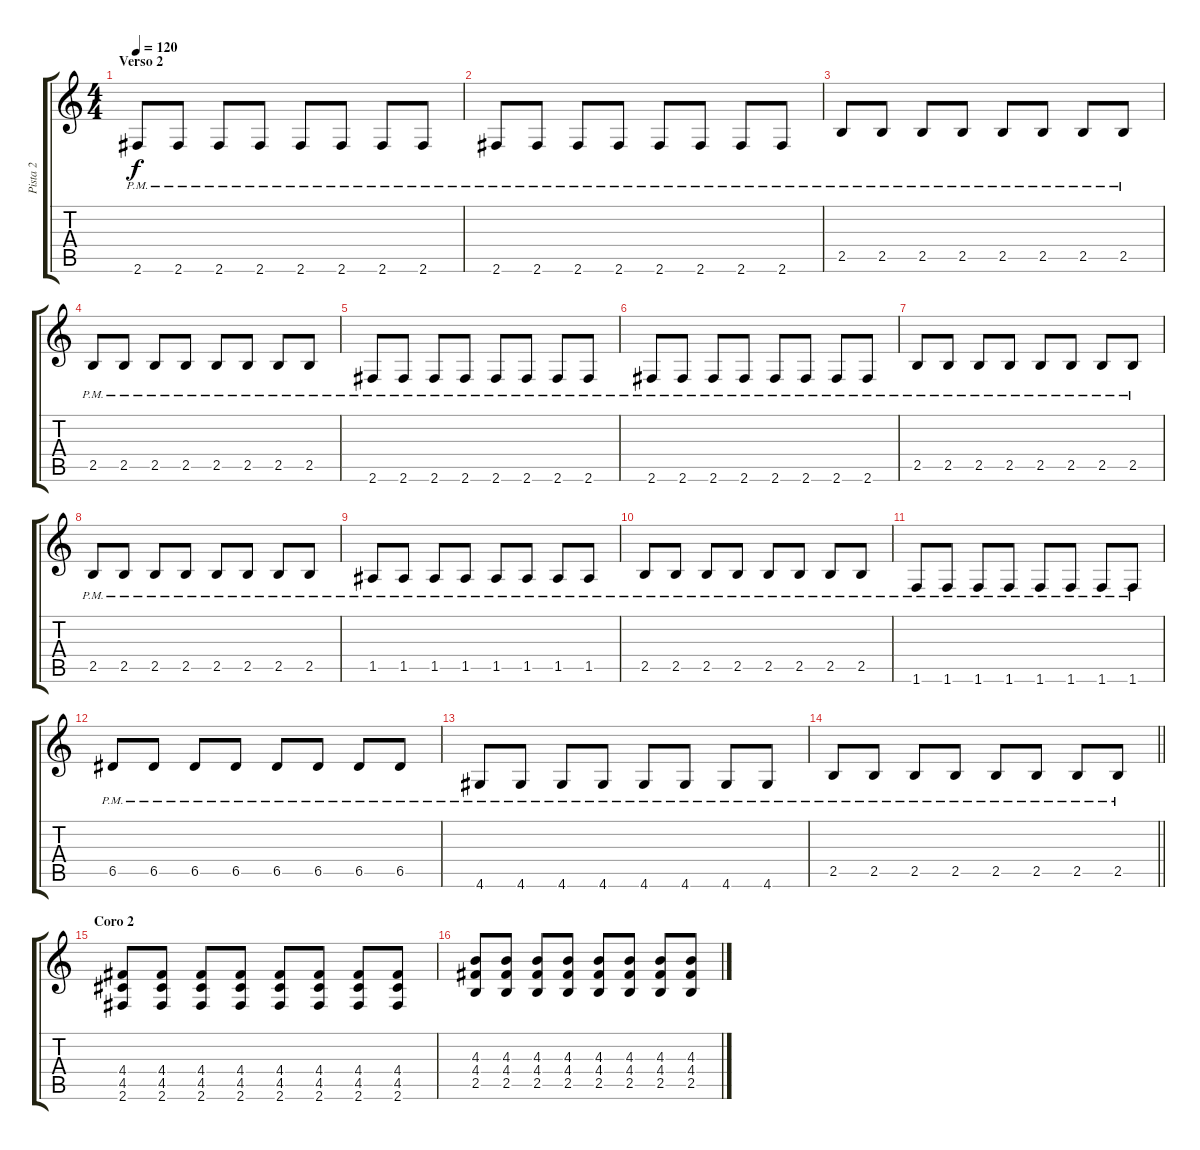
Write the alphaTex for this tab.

\track ("Pista 2" "Pista 2") {instrument overdrivenguitar}
\staff {score tabs}
\tuning (E4 B3 G3 D3 A2 E2) {hide}
\ts (4 4)
\section ("" "Verso 2")
\tempo 120
\clef g2
\ks c
2.6{pm}.8{dy f volume 12 balance 11 instrument overdrivenguitar} 2.6{pm}.8 2.6{pm}.8 2.6{pm}.8 2.6{pm}.8 2.6{pm}.8 2.6{pm}.8 2.6{pm}.8 |
2.6{pm}.8 2.6{pm}.8 2.6{pm}.8 2.6{pm}.8 2.6{pm}.8 2.6{pm}.8 2.6{pm}.8 2.6{pm}.8 |
2.5{pm}.8 2.5{pm}.8 2.5{pm}.8 2.5{pm}.8 2.5{pm}.8 2.5{pm}.8 2.5{pm}.8 2.5{pm}.8 |
2.5{pm}.8 2.5{pm}.8 2.5{pm}.8 2.5{pm}.8 2.5{pm}.8 2.5{pm}.8 2.5{pm}.8 2.5{pm}.8 |
2.6{pm}.8 2.6{pm}.8 2.6{pm}.8 2.6{pm}.8 2.6{pm}.8 2.6{pm}.8 2.6{pm}.8 2.6{pm}.8 |
2.6{pm}.8 2.6{pm}.8 2.6{pm}.8 2.6{pm}.8 2.6{pm}.8 2.6{pm}.8 2.6{pm}.8 2.6{pm}.8 |
2.5{pm}.8 2.5{pm}.8 2.5{pm}.8 2.5{pm}.8 2.5{pm}.8 2.5{pm}.8 2.5{pm}.8 2.5{pm}.8 |
2.5{pm}.8 2.5{pm}.8 2.5{pm}.8 2.5{pm}.8 2.5{pm}.8 2.5{pm}.8 2.5{pm}.8 2.5{pm}.8 |
1.5{pm}.8 1.5{pm}.8 1.5{pm}.8 1.5{pm}.8 1.5{pm}.8 1.5{pm}.8 1.5{pm}.8 1.5{pm}.8 |
2.5{pm}.8 2.5{pm}.8 2.5{pm}.8 2.5{pm}.8 2.5{pm}.8 2.5{pm}.8 2.5{pm}.8 2.5{pm}.8 |
1.6{pm}.8 1.6{pm}.8 1.6{pm}.8 1.6{pm}.8 1.6{pm}.8 1.6{pm}.8 1.6{pm}.8 1.6{pm}.8 |
6.5{pm}.8 6.5{pm}.8 6.5{pm}.8 6.5{pm}.8 6.5{pm}.8 6.5{pm}.8 6.5{pm}.8 6.5{pm}.8 |
4.6{pm}.8 4.6{pm}.8 4.6{pm}.8 4.6{pm}.8 4.6{pm}.8 4.6{pm}.8 4.6{pm}.8 4.6{pm}.8 |
\barLineRight lightlight
2.5{pm}.8 2.5{pm}.8 2.5{pm}.8 2.5{pm}.8 2.5{pm}.8 2.5{pm}.8 2.5{pm}.8 2.5{pm}.8 |
\section ("" "Coro 2")
(4.4 4.5 2.6).8{balance 4} (4.4 4.5 2.6).8 (4.4 4.5 2.6).8 (4.4 4.5 2.6).8 (4.4 4.5 2.6).8 (4.4 4.5 2.6).8 (4.4 4.5 2.6).8 (4.4 4.5 2.6).8 |
(4.3 4.4 2.5).8 (4.3 4.4 2.5).8 (4.3 4.4 2.5).8 (4.3 4.4 2.5).8 (4.3 4.4 2.5).8 (4.3 4.4 2.5).8 (4.3 4.4 2.5).8 (4.3 4.4 2.5).8
